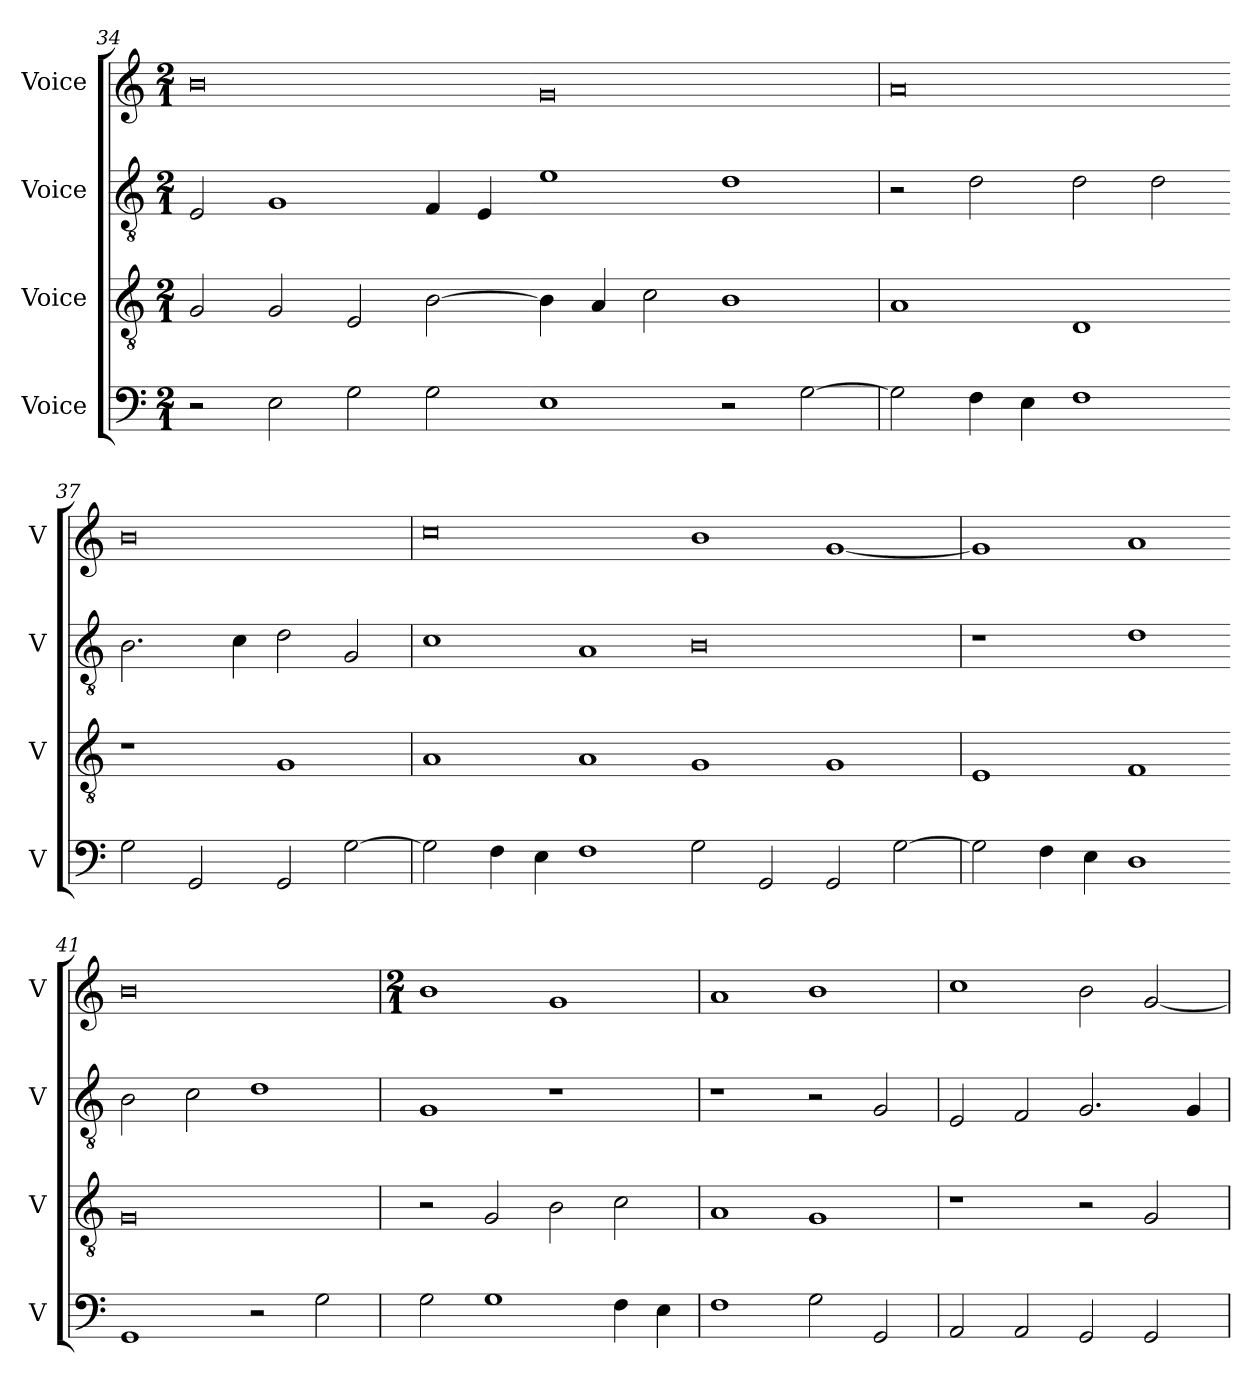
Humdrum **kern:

**kern	**kern	**kern	**kern
*part4	*part3	*part2	*part1
*staff4	*staff3	*staff2	*staff1
*I"Voice	*I"Voice	*I"Voice	*I"Voice
*I'V	*I'V	*I'V	*I'V
!!LO:LB:g=z
*clefF4	*clefGv2	*clefGv2	*clefG2
*k[]	*k[]	*k[]	*k[]
*M2/1	*M2/1	*M2/1	*M2/1
=34	=34	=34	=34
2r	2G/	2E/	0b
2E\	2G/	1G	.
2G\	2E/	.	.
2G\	[2B\	4F/	.
.	.	4E/	.
=35-	=35-	=35-	=35-
1E	4B\]	1e	0g
.	4A/	.	.
.	2c\	.	.
2r	1B	1d	.
[2G\	.	.	.
=36	=36	=36	=36
2G\]	1A	2r	0a
4F\	.	2d\	.
4E\	.	.	.
1F	1D	2d\	.
.	.	2d\	.
!!LO:LB:g=z
=37-	=37-	=37-	=37-
2G\	1r	2.B\	0b
2GG/	.	.	.
.	.	4c\	.
2GG/	1G	2d\	.
[2G\	.	2G/	.
=38	=38	=38	=38
2G\]	1A	1c	0cc
4F\	.	.	.
4E\	.	.	.
1F	1A	1A	.
=39-	=39-	=39-	=39-
2G\	1G	0B	1b
2GG/	.	.	.
2GG/	1G	.	[1g
[2G\	.	.	.
=40	=40	=40	=40
2G\]	1E	1r	1g]
4F\	.	.	.
4E\	.	.	.
1D	1F	1d	1a
!!LO:PB:g=z
=41-	=41-	=41-	=41-
1GG	0G	2B\	0b
.	.	2c\	.
2r	.	1d	.
2G\	.	.	.
=42	=42	=42	=42
*	*	*	*M2/1
2G\	2r	1G	1b
1G	2G/	.	.
.	2B\	1r	1g
4F\	2c\	.	.
4E\	.	.	.
=43	=43	=43	=43
1F	1A	1r	1a
2G\	1G	2r	1b
2GG/	.	2G/	.
=44	=44	=44	=44
2AA/	1r	2E/	1cc
2AA/	.	2F/	.
2GG/	2r	2.G/	2b\
2GG/	2G/	.	[2g/
.	.	4G/	.
=	=	=	=
*-	*-	*-	*-
